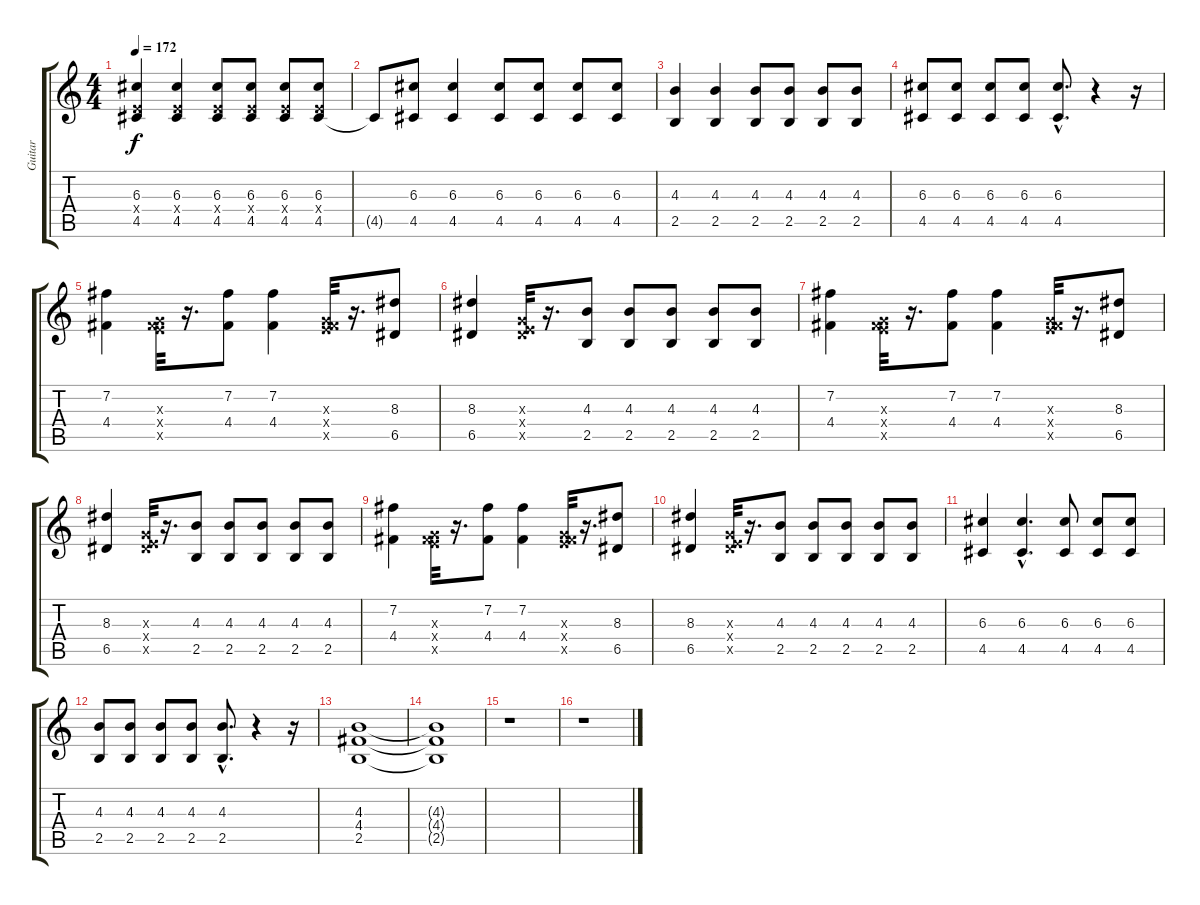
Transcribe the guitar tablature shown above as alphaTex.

\track ("Guitar" "Guitar") {instrument distortionguitar}
\staff {score tabs}
\tuning (E4 B3 G3 D3 A2 E2) {hide}
\ts (4 4)
\tempo 172
\clef g2
\ks c
(6.3 2.4{x} 4.5).4{dy f} (6.3 2.4{x} 4.5).4 (6.3 2.4{x} 4.5).8 (6.3 2.4{x} 4.5).8 (6.3 2.4{x} 4.5).8 (6.3 2.4{x} 4.5).8 |
4.5{t}.8 (6.3 4.5).8 (6.3 4.5).4 (6.3 4.5).8 (6.3 4.5).8 (6.3 4.5).8 (6.3 4.5).8 |
(4.3 2.5).4 (4.3 2.5).4 (4.3 2.5).8 (4.3 2.5).8 (4.3 2.5).8 (4.3 2.5).8 |
(6.3 4.5).8 (6.3 4.5).8 (6.3 4.5).8 (6.3 4.5).8 (6.3{hac} 4.5{hac}).8{d} r.4 r.16 |
(7.2 4.4).4 (0.3{x} 4.4{x} 7.5{x}).32 r.16{d} (7.2 4.4).8 (7.2 4.4).4 (0.3{x} 4.4{x} 7.5{x}).32 r.16{d} (8.3 6.5).8 |
(8.3 6.5).4 (0.3{x} 2.4{x} 6.5{x}).32 r.16{d} (4.3 2.5).8 (4.3 2.5).8 (4.3 2.5).8 (4.3 2.5).8 (4.3 2.5).8 |
(7.2 4.4).4 (0.3{x} 4.4{x} 7.5{x}).32 r.16{d} (7.2 4.4).8 (7.2 4.4).4 (0.3{x} 4.4{x} 7.5{x}).32 r.16{d} (8.3 6.5).8 |
(8.3 6.5).4 (0.3{x} 2.4{x} 6.5{x}).32 r.16{d} (4.3 2.5).8 (4.3 2.5).8 (4.3 2.5).8 (4.3 2.5).8 (4.3 2.5).8 |
(7.2 4.4).4 (0.3{x} 4.4{x} 7.5{x}).32 r.16{d} (7.2 4.4).8 (7.2 4.4).4 (0.3{x} 4.4{x} 7.5{x}).32 r.16{d} (8.3 6.5).8 |
(8.3 6.5).4 (0.3{x} 2.4{x} 6.5{x}).32 r.16{d} (4.3 2.5).8 (4.3 2.5).8 (4.3 2.5).8 (4.3 2.5).8 (4.3 2.5).8 |
(6.3 4.5).4 (6.3{hac} 4.5{hac}).4{d} (6.3 4.5).8 (6.3 4.5).8 (6.3 4.5).8 |
(4.3 2.5).8 (4.3 2.5).8 (4.3 2.5).8 (4.3 2.5).8 (4.3{hac} 2.5{hac}).8{d} r.4 r.16 |
(4.3 4.4 2.5).1 |
(4.3{t} 4.4{t} 2.5{t}).1 |
r.1 |
r.1
